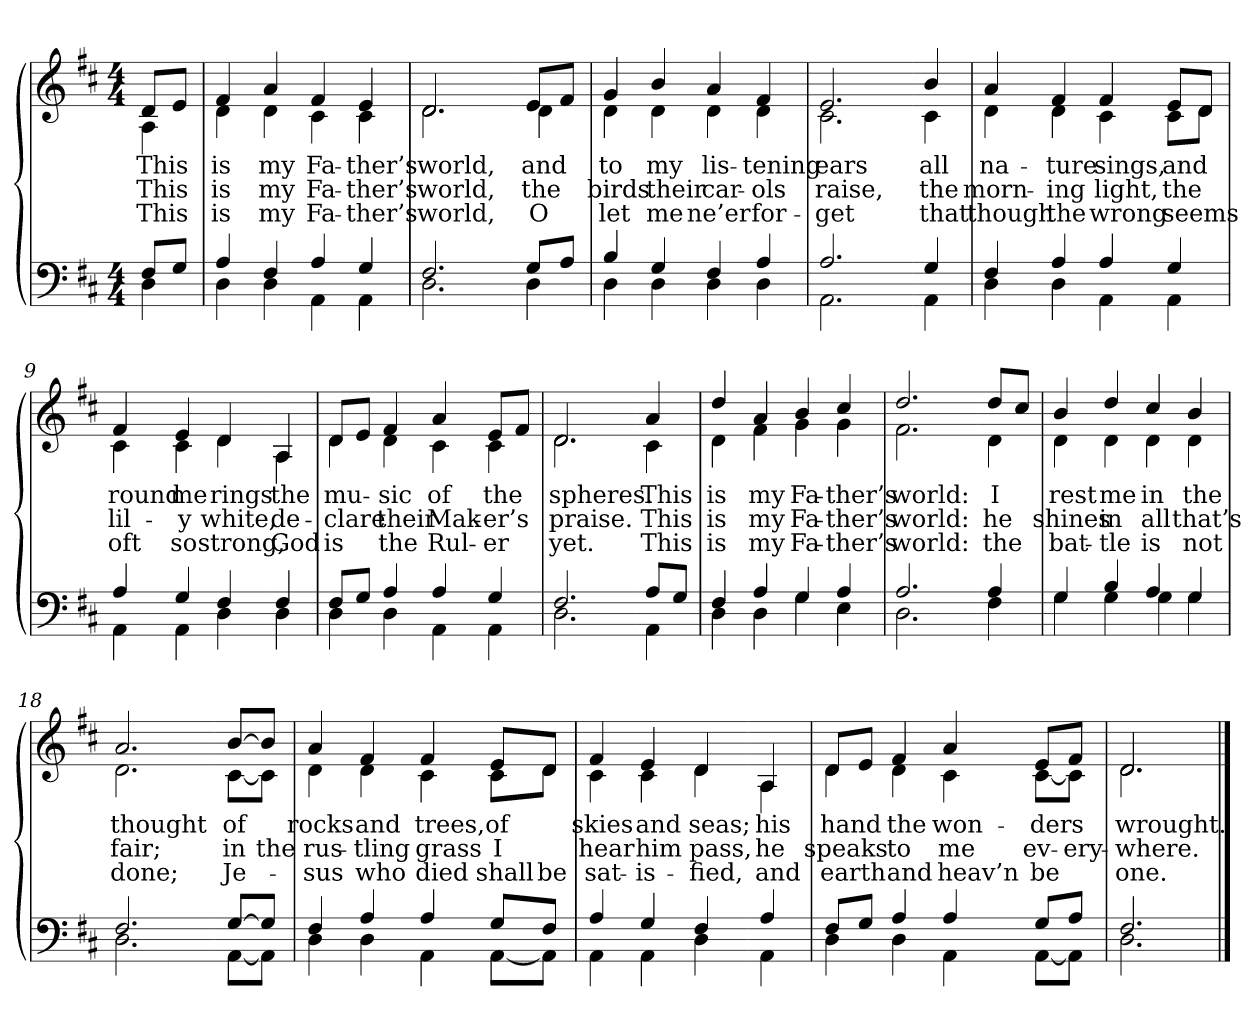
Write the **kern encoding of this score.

**kern	**kern	**text	**text	**text
*part2	*part1	*part1	*part1	*part1
*staff2	*staff1	*staff1	*staff1	*staff1
*clefF4	*clefG2	*	*	*
*k[f#c#]	*k[f#c#]	*	*	*
*M4/4	*M4/4	*	*	*
=1	=1	=1	=1	=1
*^	*	*	*	*
!	!	!LO:TX:b:i:t=Verse	!	!	!
!	!	!	!LO:LY:b	!LO:LY:b	!LO:LY:b
*	*	*^	*	*	*
8F#/L	4D\	8d/L	4A\	This	This	This
8G/J	.	8e/J	.	.	.	.
=2	=2	=2	=2	=2	=2	=2
!	!	!	!	!LO:LY:b	!LO:LY:b	!LO:LY:b
4A/	4D\	4f#/	4d\	is	is	is
!	!	!	!	!LO:LY:b	!LO:LY:b	!LO:LY:b
4F#/	4D\	4a/	4d\	my	my	my
!	!	!	!	!LO:LY:b	!LO:LY:b	!LO:LY:b
4A/	4AA\	4f#/	4c#\	Fa-	Fa-	Fa-
!	!	!	!	!LO:LY:b	!LO:LY:b	!LO:LY:b
4G/	4AA\	4e/	4c#\	-ther’s	-ther’s	-ther’s
=3	=3	=3	=3	=3	=3	=3
!	!	!	!	!LO:LY:b	!LO:LY:b	!LO:LY:b
2.F#/	2.D\	2.d/	2.d\	world,	world,	world,
!!LO:LB:g=z	!!
=4-	=4-	=4-	=4-	=4-	=4-	=4-
!	!	!	!	!LO:LY:b	!LO:LY:b	!LO:LY:b
8G/L	4D\	8e/L	4d\	and	the	O
8A/J	.	8f#/J	.	.	.	.
=5	=5	=5	=5	=5	=5	=5
!	!	!	!	!LO:LY:b	!LO:LY:b	!LO:LY:b
4B/	4D\	4g/	4d\	to	birds	let
!	!	!	!	!LO:LY:b	!LO:LY:b	!LO:LY:b
4G/	4D\	4b/	4d\	my	their	me
!	!	!	!	!LO:LY:b	!LO:LY:b	!LO:LY:b
4F#/	4D\	4a/	4d\	lis-	car-	ne’er
!	!	!	!	!LO:LY:b	!LO:LY:b	!LO:LY:b
4A/	4D\	4f#/	4d\	-tening	-ols	for-
=6	=6	=6	=6	=6	=6	=6
!	!	!	!	!LO:LY:b	!LO:LY:b	!LO:LY:b
2.A/	2.AA\	2.e/	2.c#\	ears	raise,	-get
!!LO:LB:g=z	!!
=7-	=7-	=7-	=7-	=7-	=7-	=7-
!	!	!	!	!LO:LY:b	!LO:LY:b	!LO:LY:b
4G/	4AA\	4b/	4c#\	all	the	that
=8	=8	=8	=8	=8	=8	=8
!	!	!	!	!LO:LY:b	!LO:LY:b	!LO:LY:b
4F#/	4D\	4a/	4d\	na-	morn-	though
!	!	!	!	!LO:LY:b	!LO:LY:b	!LO:LY:b
4A/	4D\	4f#/	4d\	-ture	-ing	the
!	!	!	!	!LO:LY:b	!LO:LY:b	!LO:LY:b
4A/	4AA\	4f#/	4c#\	sings,	light,	wrong
!	!	!	!	!LO:LY:b	!LO:LY:b	!LO:LY:b
4G/	4AA\	8e/L	8c#\L	and	the	seems
.	.	8d/J	8d\J	.	.	.
=9	=9	=9	=9	=9	=9	=9
!	!	!	!	!LO:LY:b	!LO:LY:b	!LO:LY:b
4A/	4AA\	4f#/	4c#\	round	lil-	oft
!	!	!	!	!LO:LY:b	!LO:LY:b	!LO:LY:b
4G/	4AA\	4e/	4c#\	me	-y	so
!	!	!	!	!LO:LY:b	!LO:LY:b	!LO:LY:b
4F#/	4D\	4d/	4d\	rings	white,	strong,
!!LO:LB:g=z	!!
=10-	=10-	=10-	=10-	=10-	=10-	=10-
!	!	!	!	!LO:LY:b	!LO:LY:b	!LO:LY:b
4F#/	4D\	4A/	4A\	the	de-	God
=11	=11	=11	=11	=11	=11	=11
!	!	!	!	!LO:LY:b	!LO:LY:b	!LO:LY:b
8F#/L	4D\	8d/L	4d\	mu-	-clare	is
8G/J	.	8e/J	.	.	.	.
!	!	!	!	!LO:LY:b	!LO:LY:b	!LO:LY:b
4A/	4D\	4f#/	4d\	-sic	their	the
!	!	!	!	!LO:LY:b	!LO:LY:b	!LO:LY:b
4A/	4AA\	4a/	4c#\	of	Mak-	Rul-
!	!	!	!	!LO:LY:b	!LO:LY:b	!LO:LY:b
4G/	4AA\	8e/L	4c#\	the	-er’s	-er
.	.	8f#/J	.	.	.	.
=12	=12	=12	=12	=12	=12	=12
!	!	!	!	!LO:LY:b	!LO:LY:b	!LO:LY:b
2.F#/	2.D\	2.d/	2.d\	spheres.	praise.	yet.
!!LO:LB:g=z	!!
=13-	=13-	=13-	=13-	=13-	=13-	=13-
!	!	!	!	!LO:LY:b	!LO:LY:b	!LO:LY:b
8A/L	4AA\	4a/	4c#\	This	This	This
8G/J	.	.	.	.	.	.
=14	=14	=14	=14	=14	=14	=14
!	!	!	!	!LO:LY:b	!LO:LY:b	!LO:LY:b
4F#/	4D\	4dd/	4d\	is	is	is
!	!	!	!	!LO:LY:b	!LO:LY:b	!LO:LY:b
4A/	4D\	4a/	4f#\	my	my	my
!	!	!	!	!LO:LY:b	!LO:LY:b	!LO:LY:b
4G/	4G\	4b/	4g\	Fa-	Fa-	Fa-
!	!	!	!	!LO:LY:b	!LO:LY:b	!LO:LY:b
4A/	4E\	4cc#/	4g\	-ther’s	-ther’s	-ther’s
=15	=15	=15	=15	=15	=15	=15
!	!	!	!	!LO:LY:b	!LO:LY:b	!LO:LY:b
2.A/	2.D\	2.dd/	2.f#\	world:	world:	world:
!!LO:LB:g=z	!!
=16-	=16-	=16-	=16-	=16-	=16-	=16-
!	!	!	!	!LO:LY:b	!LO:LY:b	!LO:LY:b
4A/	4F#\	8dd/L	4d\	I	he	the
.	.	8cc#/J	.	.	.	.
=17	=17	=17	=17	=17	=17	=17
!	!	!	!	!LO:LY:b	!LO:LY:b	!LO:LY:b
4G/	4G\	4b/	4d\	rest	shines	bat-
!	!	!	!	!LO:LY:b	!LO:LY:b	!LO:LY:b
4B/	4G\	4dd/	4d\	me	in	-tle
!	!	!	!	!LO:LY:b	!LO:LY:b	!LO:LY:b
4A/	4G\	4cc#/	4d\	in	all	is
!	!	!	!	!LO:LY:b	!LO:LY:b	!LO:LY:b
4G/	4G\	4b/	4d\	the	that’s	not
=18	=18	=18	=18	=18	=18	=18
!	!	!	!	!LO:LY:b	!LO:LY:b	!LO:LY:b
2.F#/	2.D\	2.a/	2.d\	thought	fair;	done;
!!LO:LB:g=z	!!
=19-	=19-	=19-	=19-	=19-	=19-	=19-
!	!	!	!	!LO:LY:b	!LO:LY:b	!LO:LY:b
[8G/L	[8AA\L	[8b/L	[8c#\L	of	in	Je-
!	!	!	!	!	!LO:LY:b	!
8G/J]	8AA\J]	8b/J]	8c#\J]	.	the	.
=20	=20	=20	=20	=20	=20	=20
!	!	!	!	!LO:LY:b	!LO:LY:b	!LO:LY:b
4F#/	4D\	4a/	4d\	rocks	rus-	-sus
!	!	!	!	!LO:LY:b	!LO:LY:b	!LO:LY:b
4A/	4D\	4f#/	4d\	and	-tling	who
!	!	!	!	!LO:LY:b	!LO:LY:b	!LO:LY:b
4A/	4AA\	4f#/	4c#\	trees,	grass	died
!	!	!	!	!LO:LY:b	!LO:LY:b	!LO:LY:b
8G/L	[8AA\L	8e/L	8c#\L	of	I	shall
!	!	!	!	!	!	!LO:LY:b
8F#/J	8AA\J]	8d/J	8d\J	.	.	be
=21	=21	=21	=21	=21	=21	=21
!	!	!	!	!LO:LY:b	!LO:LY:b	!LO:LY:b
4A/	4AA\	4f#/	4c#\	skies	hear	sat-
!	!	!	!	!LO:LY:b	!LO:LY:b	!LO:LY:b
4G/	4AA\	4e/	4c#\	and	him	-is-
!	!	!	!	!LO:LY:b	!LO:LY:b	!LO:LY:b
4F#/	4D\	4d/	4d\	seas;	pass,	-fied,
!!LO:LB:g=z	!!
=22-	=22-	=22-	=22-	=22-	=22-	=22-
!	!	!	!	!LO:LY:b	!LO:LY:b	!LO:LY:b
4A/	4AA\	4A/	4A\	his	he	and
=23	=23	=23	=23	=23	=23	=23
!	!	!	!	!LO:LY:b	!LO:LY:b	!LO:LY:b
8F#/L	4D\	8d/L	4d\	hand	speaks	earth
8G/J	.	8e/J	.	.	.	.
!	!	!	!	!LO:LY:b	!LO:LY:b	!LO:LY:b
4A/	4D\	4f#/	4d\	the	to	and
!	!	!	!	!LO:LY:b	!LO:LY:b	!LO:LY:b
4A/	4AA\	4a/	4c#\	won-	me	heav’n
!	!	!	!	!LO:LY:b	!LO:LY:b	!LO:LY:b
8G/L	[8AA\L	8e/L	[8c#\L	-ders	ev-	be
!	!	!	!	!	!LO:LY:b	!
8A/J	8AA\J]	8f#/J	8c#\J]	.	-ery-	.
=24	=24	=24	=24	=24	=24	=24
!	!	!	!	!LO:LY:b	!LO:LY:b	!LO:LY:b
2.F#/	2.D\	2.d/	2.d\	wrought.	-where.	one.
*v	*v	*	*	*	*	*
*	*v	*v	*	*	*
==	==	==	==	==
*-	*-	*-	*-	*-
